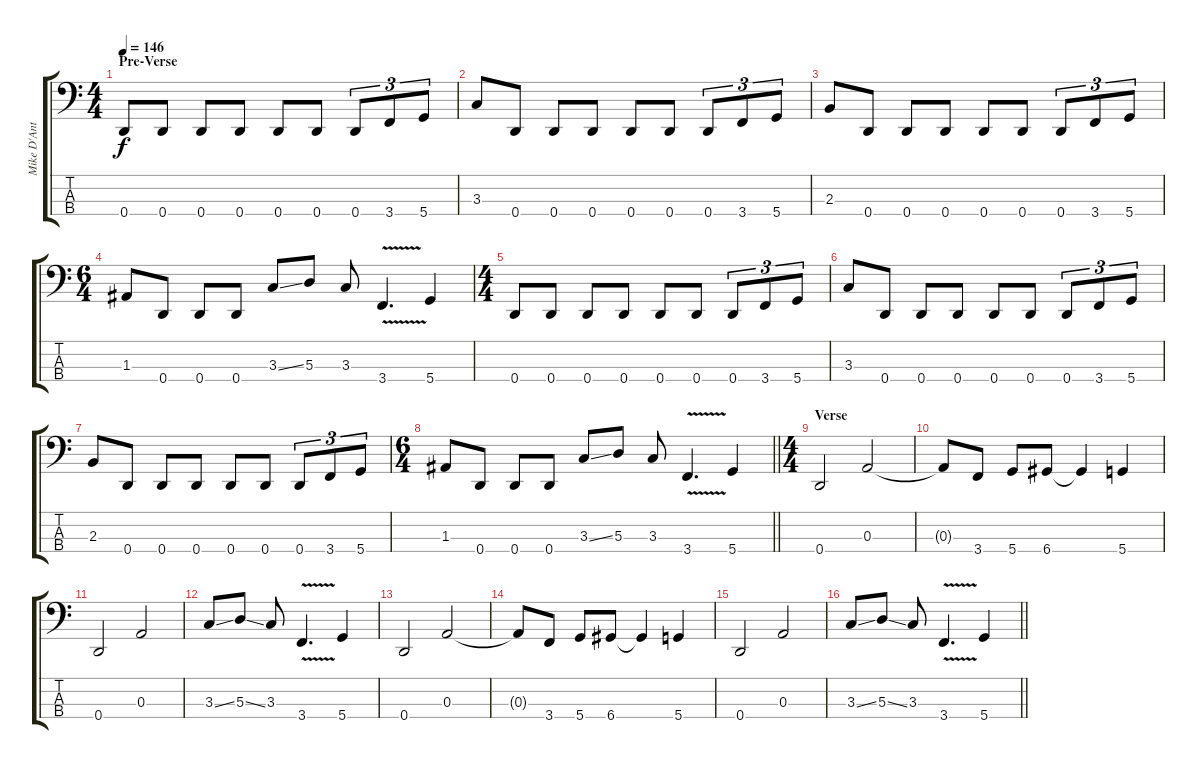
\track ("Mike D'Antonio" "Mike D'Ant") {instrument electricbassfinger}
\staff {score tabs}
\tuning (G2 D2 A1 D1) {hide}
\ts (4 4)
\section ("" "Pre-Verse")
\tempo 146
\clef f4
\ks c
0.4.8{dy f} 0.4.8 0.4.8 0.4.8 0.4.8 0.4.8 0.4.8{tu (3 2)} 3.4.8{tu (3 2)} 5.4.8{tu (3 2)} |
3.3.8 0.4.8 0.4.8 0.4.8 0.4.8 0.4.8 0.4.8{tu (3 2)} 3.4.8{tu (3 2)} 5.4.8{tu (3 2)} |
2.3.8 0.4.8 0.4.8 0.4.8 0.4.8 0.4.8 0.4.8{tu (3 2)} 3.4.8{tu (3 2)} 5.4.8{tu (3 2)} |
\ts (6 4)
1.3.8 0.4.8 0.4.8 0.4.8 3.3{ss}.8 5.3.8 3.3.8 3.4{v}.4{d} 5.4.4 |
\ts (4 4)
0.4.8 0.4.8 0.4.8 0.4.8 0.4.8 0.4.8 0.4.8{tu (3 2)} 3.4.8{tu (3 2)} 5.4.8{tu (3 2)} |
3.3.8 0.4.8 0.4.8 0.4.8 0.4.8 0.4.8 0.4.8{tu (3 2)} 3.4.8{tu (3 2)} 5.4.8{tu (3 2)} |
2.3.8 0.4.8 0.4.8 0.4.8 0.4.8 0.4.8 0.4.8{tu (3 2)} 3.4.8{tu (3 2)} 5.4.8{tu (3 2)} |
\ts (6 4)
\barLineRight lightlight
1.3.8 0.4.8 0.4.8 0.4.8 3.3{ss}.8 5.3.8 3.3.8 3.4{v}.4{d} 5.4.4 |
\ts (4 4)
\section ("" "Verse")
0.4.2 0.3.2 |
0.3{t}.8 3.4.8 5.4.8 6.4.8 6.4{t}.4 5.4.4 |
0.4.2 0.3.2 |
3.3{ss}.8 5.3{ss}.8 3.3.8 3.4{v}.4{d} 5.4.4 |
0.4.2 0.3.2 |
0.3{t}.8 3.4.8 5.4.8 6.4.8 6.4{t}.4 5.4.4 |
0.4.2 0.3.2 |
\barLineRight lightlight
3.3{ss}.8 5.3{ss}.8 3.3.8 3.4{v}.4{d} 5.4.4
